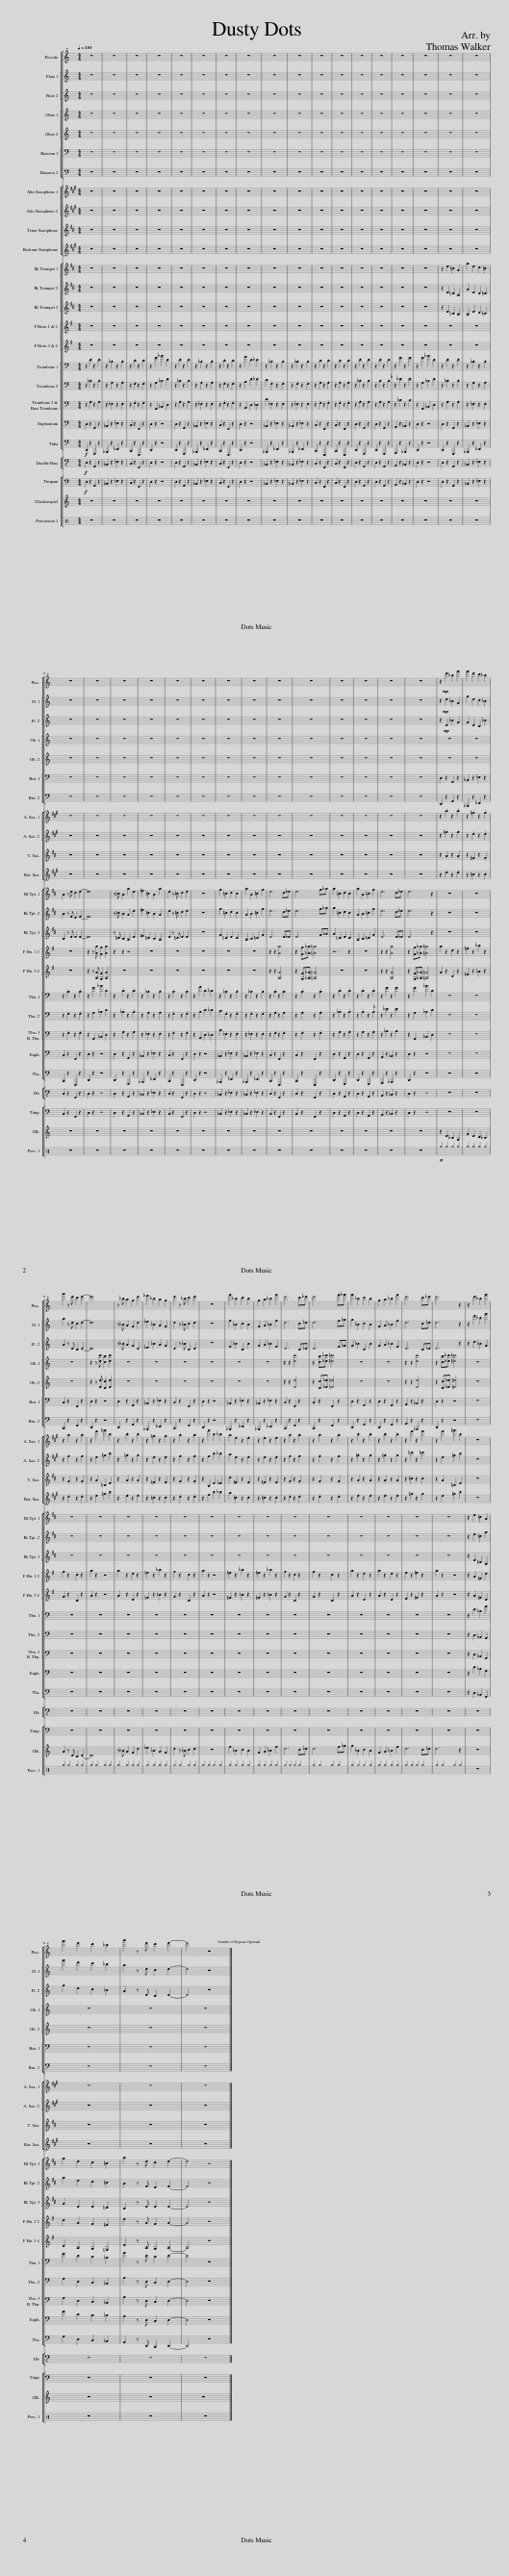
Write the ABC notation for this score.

X:1
%%score [ 1 [ 2 3 ] [ 4 5 ] [ 6 7 ] ] [ [ ] ] [ [ 8 9 ] 10 11 ] [ [ 12 13 14 ] [ 15 16 ] [ 17 18 19 ] 20 21 ] 22 [ 23 24 25 ]
L:1/8
Q:1/4=153
M:4/4
I:linebreak $
K:C
V:1 treble+8
V:2 treble
V:3 treble
V:4 treble
V:5 treble
V:6 bass
V:7 bass
V:8 treble transpose=-9
V:9 treble transpose=-9
V:10 treble transpose=-14
V:11 treble transpose=-21
V:12 treble transpose=-2
V:13 treble transpose=-2
V:14 treble transpose=-2
V:15 treble transpose=-7
V:16 treble transpose=-7
V:17 bass
V:18 bass
V:19 bass
V:20 bass
V:21 bass
V:22 bass-8
V:23 bass
V:24 treble transpose=24
V:25 perc
K:none
V:1
 z8 | z8 | z8 | z8 | z8 | %5
 z8 | z8 | z8 | z8 | z8 | %10
 z8 | z8 | z8 | z8 | z8 | %15
 z8 | z8 | z8 |$ z8 | z8 | %20
 z8 | z8 | z8 | z8 | z8 | %25
 z8 | z8 | z8 | z8 | z8 | %30
 z8 | z8 | z2!mp! d'2 _b2 g'2 | g'2 d'2 c'2 _b2 |$ a'2 z d' c'2 d'2- | %35
 d'8 | z _b a2 g2 d'2 | _e'2 _b2 a2 g2 | d'2 z _b c'2 d'2 | z8 | %40
 f'2 _b2 c'2 b2 | g2 a2 _b2 f'2 | d'6 c'_d' | d'6 f'_g' | g'2 _b2 c'2 b2 | %45
 g2 a2 _b2 f'2 | d'6 c'_d' | d'6 z2 | z2 d'2 _b2 g'2 |$ g'2 d'2 c'2 _b2 | %50
 a'2 z d' c'2 d'2- | d'4 z4 |] %52
V:2
 z8 | z8 | z8 | z8 | z8 | %5
 z8 | z8 | z8 | z8 | z8 | %10
 z8 | z8 | z8 | z8 | z8 | %15
 z8 | z8 | z8 |$ z8 | z8 | %20
 z8 | z8 | z8 | z8 | z8 | %25
 z8 | z8 | z8 | z8 | z8 | %30
 z8 | z8 | z2!mp! d2 _B2 G2 | g2 d2 c2 _B2 |$ a2 z d c2 d2- | %35
 d8 | z _B A2 G2 d2 | _e2 _B2 A2 G2 | d2 z _B c2 d2 | z8 | %40
 f2 _B2 c2 B2 | G2 A2 _B2 f2 | d6 c_d | d6 f_g | g2 _B2 c2 B2 | %45
 G2 A2 _B2 f2 | d6 c_d | d6 z2 | z2 d'2 _b2 g'2 |$ g'2 d'2 c'2 _b2 | %50
 a2 z d c2 d2- | d4 z4 |] %52
V:3
 z8 | z8 | z8 | z8 | z8 | %5
 z8 | z8 | z8 | z8 | z8 | %10
 z8 | z8 | z8 | z8 | z8 | %15
 z8 | z8 | z8 |$ z8 | z8 | %20
 z8 | z8 | z8 | z8 | z8 | %25
 z8 | z8 | z8 | z8 | z8 | %30
 z8 | z8 | z2!mp! D2 _B2 G2 | G2 D2 C2 _B2 |$ A2 z D C2 D2- | %35
 D8 | z _B A2 G2 D2 | _E2 _B2 A2 G2 | D2 z _B C2 D2 | z8 | %40
 F2 _B2 C2 B2 | G2 A2 _B2 F2 | D6 C_D | D6 F_G | G2 _B2 C2 B2 | %45
 G2 A2 _B2 F2 | D6 C_D | D6 z2 | z2 d2 _B2 G2 |$ g2 d2 c2 _B2 | %50
 A2 z D C2 D2- | D4 z4 |] %52
V:4
 z8 | z8 | z8 | z8 | z8 | %5
 z8 | z8 | z8 | z8 | z8 | %10
 z8 | z8 | z8 | z8 | z8 | %15
 z8 | z8 | z8 |$ z8 | z8 | %20
 z8 | z8 | z8 | z8 | z8 | %25
 z8 | z8 | z8 | z8 | z8 | %30
 z8 | z8 | z8 | z8 |$ z8 | %35
 z2 z [dd'] [cc']2 [dd']2 | z8 | z8 | z8 | z8 | %40
 z8 | z8 | z2 z2 [dd']4 | z2 [cc'][_d_d'] [=d=d']4 | z8 | %45
 z8 | z2 z2 [dd']4 | z2 [cc'][_d_d'] [=d=d']4 | z8 |$ z8 | %50
 z8 | z8 |] %52
V:5
 z8 | z8 | z8 | z8 | z8 | %5
 z8 | z8 | z8 | z8 | z8 | %10
 z8 | z8 | z8 | z8 | z8 | %15
 z8 | z8 | z8 |$ z8 | z8 | %20
 z8 | z8 | z8 | z8 | z8 | %25
 z8 | z8 | z8 | z8 | z8 | %30
 z8 | z8 | z8 | z8 |$ z8 | %35
 z2 z [Dd] [Cc]2 [Dd]2 | z8 | z8 | z8 | z8 | %40
 z8 | z8 | z2 z2 [Dd]4 | z2 [Cc][_D_d] [=D=d]4 | z8 | %45
 z8 | z2 z2 [Dd]4 | z2 [Cc][_D_d] [=D=d]4 | z8 |$ z8 | %50
 z8 | z8 |] %52
V:6
 z8 | z8 | z8 | z8 | z8 | %5
 z8 | z8 | z8 | z8 | z8 | %10
 z8 | z8 | z8 | z8 | z8 | %15
 z8 | z8 | z8 |$ z8 | z8 | %20
 z8 | z8 | z8 | z8 | z8 | %25
 z8 | z8 | z8 | z8 | z8 | %30
 z8 | z8 | D,2 z2 G,,2 z2 | _B,,2 z2 _E,2 z2 |$ C,2 z2 F,,2 z2 | %35
 D,2 z2 z4 | D,2 z2 G,,2 z2 | _B,,2 z2 _E,2 z2 | C,2 z2 F,,2 z2 | D,2 z2 z4 | %40
 _B,,2 z2 _E,2 z2 | _B,,2 z2 _E,2 z2 | C,2 z2 F,,2 z2 | C,2 z2 F,,2 z2 | D,2 z2 G,,2 z2 | %45
 D,2 z2 G,,2 z2 | A,,2 z2 _B,,2 z2 | D,2 z2 z4 | z8 |$ z8 | %50
 z8 | z8 |] %52
V:7
 z8 | z8 | z8 | z8 | z8 | %5
 z8 | z8 | z8 | z8 | z8 | %10
 z8 | z8 | z8 | z8 | z8 | %15
 z8 | z8 | z8 |$ z8 | z8 | %20
 z8 | z8 | z8 | z8 | z8 | %25
 z8 | z8 | z8 | z8 | z8 | %30
 z8 | z8 | D,,2 z2 G,,2 z2 | _B,,,2 z2 _E,,2 z2 |$ C,,2 z2 F,,2 z2 | %35
 D,,2 z2 z4 | D,,2 z2 G,,2 z2 | _B,,,2 z2 _E,,2 z2 | C,,2 z2 F,,2 z2 | D,,2 z2 z4 | %40
 _B,,,2 z2 _E,,2 z2 | _B,,,2 z2 _E,,2 z2 | C,,2 z2 F,,2 z2 | C,,2 z2 F,,2 z2 | D,,2 z2 G,,2 z2 | %45
 D,,2 z2 G,,2 z2 | A,,2 z2 _B,,,2 z2 | D,,2 z2 z4 | z8 |$ z8 | %50
 z8 | z8 |] %52
V:8
[K:A] z8 | z8 | z8 | z8 | z8 | %5
 z8 | z8 | z8 | z8 | z8 | %10
 z8 | z8 | z8 | z8 | z8 | %15
 z8 | z8 | z8 |$ z8 | z8 | %20
 z8 | z8 | z8 | z8 | z8 | %25
 z8 | z8 | z8 | z8 | z8 | %30
 z8 | z8 | z2 .b2 z2 .b2 | z2 .=g2 z2 .g2 |$ z2 .a2 z2 .a2 | %35
 z2 e'2 =g'2 b2 | z2 .b2 z2 .b2 | z2 .=g2 z2 .g2 | z2 .a2 z2 .a2 | z2 f'2 b2 _b2 | %40
 a2 .e2 z2 .e2 | z2 .e2 z2 .e2 | z2 .a2 z2 .a2 | z2 .a2 z2 .a2 | z2 .b2 z2 .b2 | %45
 z2 .b2 z2 .b2 | z2 e'2 z2 e'2 | z2 e'2 =g'2 b2 | z8 |$ z8 | %50
 z8 | z8 |] %52
V:9
[K:A] z8 | z8 | z8 | z8 | z8 | %5
 z8 | z8 | z8 | z8 | z8 | %10
 z8 | z8 | z8 | z8 | z8 | %15
 z8 | z8 | z8 |$ z8 | z8 | %20
 z8 | z8 | z8 | z8 | z8 | %25
 z8 | z8 | z8 | z8 | z8 | %30
 z8 | z8 | z2 .=g2 z2 .g2 | z2 .e2 z2 .e2 |$ z2 .f2 z2 .f2 | %35
 z2 e2 =g2 b2 | z2 .=g2 z2 .g2 | z2 .e2 z2 .e2 | z2 .f2 z2 .f2 | z2 f2 b2 _b2 | %40
 a2 .e2 z2 .e2 | z2 .e2 z2 .e2 | z2 .f2 z2 .f2 | z2 .f2 z2 .f2 | z2 .=g2 z2 .g2 | %45
 z2 .=g2 z2 .g2 | z2 =c'2 z2 =c'2 | z2 e2 =g2 b2 | z8 |$ z8 | %50
 z8 | z8 |] %52
V:10
[K:D] z8 | z8 | z8 | z8 | z8 | %5
 z8 | z8 | z8 | z8 | z8 | %10
 z8 | z8 | z8 | z8 | z8 | %15
 z8 | z8 | z8 |$ z8 | z8 | %20
 z8 | z8 | z8 | z8 | z8 | %25
 z8 | z8 | z8 | z8 | z8 | %30
 z8 | z8 | z2 .A2 z2 .A2 | z2 .=F2 z2 .F2 |$ z2 .G2 z2 .G2 | %35
 z2 A2 =C2 E2 | z2 .A2 z2 .A2 | z2 .=F2 z2 .F2 | z2 .G2 z2 .G2 | z2 B,2 E2 _E2 | %40
 d2 .=F2 z2 .F2 | z2 .=F2 z2 .F2 | z2 .G2 z2 .G2 | z2 .G2 z2 .G2 | z2 .A2 z2 .A2 | %45
 z2 .A2 z2 .A2 | z2 =c2 z2 c2 | z2 A2 =C2 E2 | z8 |$ z8 | %50
 z8 | z8 |] %52
V:11
[K:A] z8 | z8 | z8 | z8 | z8 | %5
 z8 | z8 | z8 | z8 | z8 | %10
 z8 | z8 | z8 | z8 | z8 | %15
 z8 | z8 | z8 |$ z8 | z8 | %20
 z8 | z8 | z8 | z8 | z8 | %25
 z8 | z8 | z8 | z8 | z8 | %30
 z8 | z8 | z2 .e2 z2 .e2 | z2 .=c2 z2 .c2 |$ z2 .d2 z2 .d2 | %35
 z2 e2 =g2 b2 | z2 .e2 z2 .e2 | z2 .=c2 z2 .c2 | z2 .d2 z2 .d2 | z2 f2 b2 _b2 | %40
 a2 .=c2 z2 .c2 | z2 .=c2 z2 .c2 | z2 .d2 z2 .d2 | z2 .d2 z2 .d2 | z2 .e2 z2 .e2 | %45
 z2 .e2 z2 .e2 | z2 =g2 z2 g2 | z2 e2 =g2 b2 | z8 |$ z8 | %50
 z8 | z8 |] %52
V:12
[K:D] z8 | z8 | z8 | z8 | z8 | %5
 z8 | z8 | z8 | z8 | z8 | %10
 z8 | z8 | z8 | z8 | z8 | %15
 z8 | z2 e2 =c2 A2 | a2 e2 d2 =c2 |$ B2 z e d2 e2- | e8 | %20
 z =c B2 a2 e2 | =f2 =c2 B2 a2 | e2 z =c d2 e2 | z8 | g2 =c2 d2 c2 | %25
 a2 B2 =c2 g2 | e6 d_e | e6 g_a | a2 =c2 d2 c2 | a2 B2 =c2 g2 | %30
 e6 d_e | e6 z2 | z8 | z8 |$ z8 | %35
 z8 | z8 | z8 | z8 | z8 | %40
 z8 | z8 | z8 | z8 | z8 | %45
 z8 | z8 | z8 | z2 e2 =c2 A2 |$ a2 e2 d2 =c2 | %50
 b2 z e d2 e2- | e4 z4 |] %52
V:13
[K:D] z8 | z8 | z8 | z8 | z8 | %5
 z8 | z8 | z8 | z8 | z8 | %10
 z8 | z8 | z8 | z8 | z8 | %15
 z8 | z2 E2 =C2 A,2 | A2 E2 D2 =C2 |$ B2 z E D2 E2- | E8 | %20
 z =c B2 A2 e2 | =f2 =c2 B2 A2 | e2 z =c d2 e2 | z8 | g2 =c2 d2 c2 | %25
 A2 B2 =c2 g2 | e6 d_e | e6 g_a | a2 =c2 d2 c2 | A2 B2 =c2 g2 | %30
 e6 d_e | e6 z2 | z8 | z8 |$ z8 | %35
 z8 | z8 | z8 | z8 | z8 | %40
 z8 | z8 | z8 | z8 | z8 | %45
 z8 | z8 | z8 | z2 e2 =c2 a2 |$ a2 e2 d2 =c2 | %50
 B2 z E D2 E2- | E4 z4 |] %52
V:14
[K:D] z8 | z8 | z8 | z8 | z8 | %5
 z8 | z8 | z8 | z8 | z8 | %10
 z8 | z8 | z8 | z8 | z8 | %15
 z8 | z2 E2 =C2 A,2 | A,2 E2 D2 =C2 |$ B,2 z E D2 E2- | E8 | %20
 z =C B,2 A,2 E2 | =F2 =C2 B,2 A,2 | E2 z =C D2 E2 | z8 | G2 =C2 D2 C2 | %25
 A,2 B,2 =C2 G2 | E6 D_E | E6 G_A | A2 =C2 D2 C2 | A,2 B,2 =C2 G2 | %30
 E6 D_E | E6 z2 | z8 | z8 |$ z8 | %35
 z8 | z8 | z8 | z8 | z8 | %40
 z8 | z8 | z8 | z8 | z8 | %45
 z8 | z8 | z8 | z2 E2 =C2 A,2 |$ A2 E2 D2 =C2 | %50
 B,2 z E D2 E2- | E4 z4 |] %52
V:15
[K:G] z8 | z8 | z8 | z8 | z8 | %5
 z8 | z8 | z8 | z8 | z8 | %10
 z8 | z8 | z8 | z8 | z8 | %15
 z8 | z8 | z8 |$ z8 | z2 z [Aa] [Gg]2 [Aa]2 | %20
 z2 z2 z4 | z8 | z8 | z8 | z8 | %25
 z8 | z2 z2 [Aa]4 | z2 [Gg][_A_a] [=A=a]4 | z6 z2 | z8 | %30
 z2 z2 [Aa]4 | z2 [Gg][_A_a] [=A=a]4 | a2 z2 d2 z2 | =f2 z2 _b2 z2 |$ g2 z2 c2 z2 | %35
 a2 z2 z4 | a2 z2 d2 z2 | =f2 z2 _b2 z2 | g2 z2 c2 z2 | a2 z2 z4 | %40
 =f2 z2 _b2 z2 | =f2 z2 _b2 z2 | g2 z2 c2 z2 | g2 z2 c2 z2 | a2 z2 d2 z2 | %45
 a2 z2 d2 z2 | e2 z2 =f2 z2 | a2 z2 z4 | z2 A2 =F2 d2 |$ d2 A2 G2 =F2 | %50
 e2 z A G2 A2- | A4 z4 |] %52
V:16
[K:G] z8 | z8 | z8 | z8 | z8 | %5
 z8 | z8 | z8 | z8 | z8 | %10
 z8 | z8 | z8 | z8 | z8 | %15
 z8 | z8 | z8 |$ z8 | z2 z [A,A] [G,G]2 [A,A]2 | %20
 z8 | z8 | z8 | z8 | z8 | %25
 z8 | z2 z2 [A,A]4 | z2 [G,G][_A,_A] [=A,=A]4 | z8 | z8 | %30
 z2 z2 [A,A]4 | z2 [G,G][_A,_A] [=A,=A]4 | A2 z2 D2 z2 | =F2 z2 _B2 z2 |$ G2 z2 C2 z2 | %35
 A2 z2 z4 | A2 z2 D2 z2 | =F2 z2 _B2 z2 | G2 z2 C2 z2 | A2 z2 z4 | %40
 =F2 z2 _B2 z2 | =F2 z2 _B2 z2 | G2 z2 C2 z2 | G2 z2 C2 z2 | A2 z2 D2 z2 | %45
 A2 z2 D2 z2 | E2 z2 =F2 z2 | A2 z2 z4 | z2 A2 =F2 D2 |$ D2 A,2 G,2 =F,2 | %50
 E2 z A, G,2 A,2- | A,4 z4 |] %52
V:17
 z2 .D2 z2 .D2 | z2 ._B,2 z2 .B,2 | z2 .C2 z2 .C2 | z2 G2 _B2 D2 | z2 .D2 z2 .D2 | %5
 z2 ._B,2 z2 .B,2 | z2 .C2 z2 .C2 | z2 A2 D2 _D2 | z2 ._B,2 z2 .B,2 | z2 ._B,2 z2 .B,2 | %10
 z2 .C2 z2 .C2 | z2 .C2 z2 .C2 | z2 .D2 z2 .D2 | z2 .D2 z2 .D2 | z2 G2 z2 G2 | %15
 z2 G2 _B2 D2 | z2 .D2 z2 .D2 | z2 ._B,2 z2 .B,2 |$ z2 .C2 z2 .C2 | z2 G2 _B2 D2 | %20
 z2 .D2 z2 .D2 | z2 ._B,2 z2 .B,2 | z2 .C2 z2 .C2 | z2 A2 D2 _D2 | z2 ._B,2 z2 .B,2 | %25
 z2 ._B,2 z2 .B,2 | z2 .C2 z2 .C2 | z2 .C2 z2 .C2 | z2 .D2 z2 .D2 | z2 .D2 z2 .D2 | %30
 z2 G2 z2 G2 | z2 G2 _B2 D2 | z8 | z8 |$ z8 | %35
 z8 | z8 | z8 | z8 | z8 | %40
 z8 | z8 | z8 | z8 | z8 | %45
 z8 | z8 | z8 | z2 D2 _B,2 G2 |$ G2 D2 C2 _B,2 | %50
 A2 z D C2 D2- | D4 z4 |] %52
V:18
 z2 ._B,2 z2 .B,2 | z2 .G,2 z2 .G,2 | z2 .F,2 z2 .F,2 | z2 G,2 _B,2 D2 | z2 ._B,2 z2 .B,2 | %5
 z2 .G,2 z2 .G,2 | z2 .F,2 z2 .F,2 | z2 A,2 D2 _D2 | C2 .F,2 z2 .F,2 | z2 .F,2 z2 .F,2 | %10
 z2 .G,2 z2 .G,2 | z2 .G,2 z2 .G,2 | z2 ._B,2 z2 .B,2 | z2 ._B,2 z2 .B,2 | z2 _E2 z2 E2 | %15
 z2 G,2 _B,2 D2 | z2 ._B,2 z2 .B,2 | z2 .G,2 z2 .G,2 |$ z2 .F,2 z2 .F,2 | z2 G,2 _B,2 D2 | %20
 z2 ._B,2 z2 .B,2 | z2 .G,2 z2 .G,2 | z2 .F,2 z2 .F,2 | z2 A,2 D2 _D2 | C2 .F,2 z2 .F,2 | %25
 z2 .F,2 z2 .F,2 | z2 .G,2 z2 .G,2 | z2 .G,2 z2 .G,2 | z2 ._B,2 z2 .B,2 | z2 ._B,2 z2 .B,2 | %30
 z2 _E2 z2 E2 | z2 G,2 _B,2 D2 | z8 | z8 |$ z8 | %35
 z8 | z8 | z8 | z8 | z8 | %40
 z8 | z8 | z8 | z8 | z8 | %45
 z8 | z8 | z8 | z2 D,2 _B,,2 G,,2 |$ G,2 D,2 C,2 _B,,2 | %50
 A,2 z D, C,2 D,2- | D,4 z4 |] %52
V:19
 z2 .G,2 z2 .G,2 | z2 ._E,2 z2 .E,2 | z2 .F,2 z2 .F,2 | z2 G,,2 _B,,2 D,2 | z2 .G,2 z2 .G,2 | %5
 z2 ._E,2 z2 .E,2 | z2 .F,2 z2 .F,2 | z2 A,,2 D,2 _D,2 | C2 ._E,2 z2 .E,2 | z2 ._E,2 z2 .E,2 | %10
 z2 .F,2 z2 .F,2 | z2 .F,2 z2 .F,2 | z2 .G,2 z2 .G,2 | z2 .G,2 z2 .G,2 | z2 _B,2 z2 B,2 | %15
 z2 G,,2 _B,,2 D,2 | z2 .G,2 z2 .G,2 | z2 ._E,2 z2 .E,2 |$ z2 .F,2 z2 .F,2 | z2 G,,2 _B,,2 D,2 | %20
 z2 .G,2 z2 .G,2 | z2 ._E,2 z2 .E,2 | z2 .F,2 z2 .F,2 | z2 A,,2 D,2 _D,2 | C2 ._E,2 z2 .E,2 | %25
 z2 ._E,2 z2 .E,2 | z2 .F,2 z2 .F,2 | z2 .F,2 z2 .F,2 | z2 .G,2 z2 .G,2 | z2 .G,2 z2 .G,2 | %30
 z2 _B,2 z2 B,2 | z2 G,,2 _B,,2 D,2 | z8 | z8 |$ z8 | %35
 z8 | z8 | z8 | z8 | z8 | %40
 z8 | z8 | z8 | z8 | z8 | %45
 z8 | z8 | z8 | z2 D,2 _B,,2 G,,2 |$ G,2 D,2 C,2 _B,,2 | %50
 A,2 z D, C,2 D,2- | D,4 z4 |] %52
V:20
 D,2 z2 G,,2 z2 | _B,,2 z2 _E,2 z2 | C,2 z2 F,,2 z2 | D,2 z2 z4 | D,2 z2 G,,2 z2 | %5
 _B,,2 z2 _E,2 z2 | C,2 z2 F,,2 z2 | D,2 z2 z4 | _B,,2 z2 _E,2 z2 | _B,,2 z2 _E,2 z2 | %10
 C,2 z2 F,,2 z2 | C,2 z2 F,,2 z2 | D,2 z2 G,,2 z2 | D,2 z2 G,,2 z2 | A,,2 z2 _B,,2 z2 | %15
 D,2 z2 z4 | D,2 z2 G,,2 z2 | _B,,2 z2 _E,2 z2 |$ C,2 z2 F,,2 z2 | D,2 z2 z4 | %20
 D,2 z2 G,,2 z2 | _B,,2 z2 _E,2 z2 | C,2 z2 F,,2 z2 | D,2 z2 z4 | _B,,2 z2 _E,2 z2 | %25
 _B,,2 z2 _E,2 z2 | C,2 z2 F,,2 z2 | C,2 z2 F,,2 z2 | D,2 z2 G,,2 z2 | D,2 z2 G,,2 z2 | %30
 A,,2 z2 _B,,2 z2 | D,2 z2 z4 | z8 | z8 |$ z8 | %35
 z8 | z8 | z8 | z8 | z8 | %40
 z8 | z8 | z8 | z8 | z8 | %45
 z8 | z8 | z8 | z2 D2 _B,2 G,2 |$ G2 D2 C2 _B,2 | %50
 A,2 z D, C,2 D,2- | D,4 z4 |] %52
V:21
!f! D,,2 z2 G,,,2 z2 | _B,,,2 z2 _E,,2 z2 | C,,2 z2 F,,,2 z2 | D,,2 z2 z4 | D,,2 z2 G,,,2 z2 | %5
 _B,,,2 z2 _E,,2 z2 | C,,2 z2 F,,,2 z2 | D,,2 z2 z4 | _B,,,2 z2 _E,,2 z2 | _B,,,2 z2 _E,,2 z2 | %10
 C,,2 z2 F,,,2 z2 | C,,2 z2 F,,,2 z2 | D,,2 z2 G,,,2 z2 | D,,2 z2 G,,,2 z2 | A,,,2 z2 _B,,,2 z2 | %15
 D,,2 z2 z4 | D,,2 z2 G,,,2 z2 | _B,,,2 z2 _E,,2 z2 |$ C,,2 z2 F,,,2 z2 | D,,2 z2 z4 | %20
 D,,2 z2 G,,,2 z2 | _B,,,2 z2 _E,,2 z2 | C,,2 z2 F,,,2 z2 | D,,2 z2 z4 | _B,,,2 z2 _E,,2 z2 | %25
 _B,,,2 z2 _E,,2 z2 | C,,2 z2 F,,,2 z2 | C,,2 z2 F,,,2 z2 | D,,2 z2 G,,,2 z2 | D,,2 z2 G,,,2 z2 | %30
 A,,,2 z2 _B,,,2 z2 | D,,2 z2 z4 | z8 | z8 |$ z8 | %35
 z8 | z8 | z8 | z8 | z8 | %40
 z8 | z8 | z8 | z8 | z8 | %45
 z8 | z8 | z8 | z2 D,2 _B,,2 G,,2 |$ G,2 D,2 C,2 _B,,2 | %50
 A,,2 z D,, C,,2 D,,2- | D,,4 z4 |] %52
V:22
!f! D,2 z2 G,,2 z2 | _B,,2 z2 _E,2 z2 | C,2 z2 F,,2 z2 | D,2 z2 z4 | D,2 z2 G,,2 z2 | %5
 _B,,2 z2 _E,2 z2 | C,2 z2 F,,2 z2 | D,2 z2 z4 | _B,,2 z2 _E,2 z2 | _B,,2 z2 _E,2 z2 | %10
 C,2 z2 F,,2 z2 | C,2 z2 F,,2 z2 | D,2 z2 G,,2 z2 | D,2 z2 G,,2 z2 | A,,2 z2 _B,,2 z2 | %15
 D,2 z2 z4 | D,2 z2 G,,2 z2 | _B,,2 z2 _E,2 z2 |$ C,2 z2 F,,2 z2 | D,2 z2 z4 | %20
 D,2 z2 G,,2 z2 | _B,,2 z2 _E,2 z2 | C,2 z2 F,,2 z2 | D,2 z2 z4 | _B,,2 z2 _E,2 z2 | %25
 _B,,2 z2 _E,2 z2 | C,2 z2 F,,2 z2 | C,2 z2 F,,2 z2 | D,2 z2 G,,2 z2 | D,2 z2 G,,2 z2 | %30
 A,,2 z2 _B,,2 z2 | D,2 z2 z4 | z8 | z8 |$ z8 | %35
 z8 | z8 | z8 | z8 | z8 | %40
 z8 | z8 | z8 | z8 | z8 | %45
 z8 | z8 | z8 | z8 |$ z8 | %50
 z8 | z8 |] %52
V:23
!f! D,2 z2 G,,2 z2 | _B,,2 z2 _E,2 z2 | C,2 z2 F,,2 z2 | D,2 z2 z4 | D,2 z2 G,,2 z2 | %5
 _B,,2 z2 _E,2 z2 | C,2 z2 F,,2 z2 | D,2 z2 z4 | _B,,2 z2 _E,2 z2 | _B,,2 z2 _E,2 z2 | %10
 C,2 z2 F,,2 z2 | C,2 z2 F,,2 z2 | D,2 z2 G,,2 z2 | D,2 z2 G,,2 z2 | A,,2 z2 _B,,2 z2 | %15
 D,2 z2 z4 | D,2 z2 G,,2 z2 | _B,,2 z2 _E,2 z2 |$ C,2 z2 F,,2 z2 | D,2 z2 z4 | %20
 D,2 z2 G,,2 z2 | _B,,2 z2 _E,2 z2 | C,2 z2 F,,2 z2 | D,2 z2 z4 | _B,,2 z2 _E,2 z2 | %25
 _B,,2 z2 _E,2 z2 | C,2 z2 F,,2 z2 | C,2 z2 F,,2 z2 | D,2 z2 G,,2 z2 | D,2 z2 G,,2 z2 | %30
 A,,2 z2 _B,,2 z2 | D,2 z2 z4 | z8 | z8 |$ z8 | %35
 z8 | z8 | z8 | z8 | z8 | %40
 z8 | z8 | z8 | z8 | z8 | %45
 z8 | z8 | z8 | z8 |$ z8 | %50
 z8 | z8 |] %52
V:24
 z8 | z8 | z8 | z8 | z8 | %5
 z8 | z8 | z8 | z8 | z8 | %10
 z8 | z8 | z8 | z8 | z8 | %15
 z8 | z8 | z8 |$ z8 | z8 | %20
 z8 | z8 | z8 | z8 | z8 | %25
 z8 | z8 | z8 | z8 | z8 | %30
 z8 | z8 | z2 D2 _B,2 G,2 | G2 D2 C2 _B,2 |$ A2 z D C2 (D2 | %35
 D8) | z _B A2 G2 d2 | _e2 _B2 A2 G2 | d2 z _B c2 d2 | z8 | %40
 f2 _B2 c2 B2 | G2 A2 _B2 f2 | d6 c_d | d6 f_g | g2 _B2 c2 B2 | %45
 G2 A2 _B2 f2 | d6 c_d | d6 z2 | z8 |$ z8 | %50
 z8 | z8 |] %52
V:25
 z8 | z8 | z8 | z8 | z8 | %5
 z8 | z8 | z8 | z8 | z8 | %10
 z8 | z8 | z8 | z8 | z8 | %15
 z8 | z8 | z8 |$ z8 | z8 | %20
 z8 | z8 | z8 | z8 | z8 | %25
 z8 | z8 | z8 | z8 | z8 | %30
 z8 | z8 |!p! ^g2 ^g2 ^g2 ^g2 | ^g2 ^g2 ^g2 ^g2 |$ ^g2 ^g2 ^g2 ^g2 | %35
 ^g2 ^g2 ^g2 ^g2 | ^g2 ^g2 ^g2 ^g2 | ^g2 ^g2 ^g2 ^g2 | ^g2 ^g2 ^g2 ^g2 | ^g2 ^g2 ^g2 ^g2 | %40
 ^g2 ^g2 ^g2 ^g2 | ^g2 ^g2 ^g2 ^g2 | ^g2 ^g2 ^g2 ^g2 | ^g2 ^g2 ^g2 ^g2 | ^g2 ^g2 ^g2 ^g2 | %45
 ^g2 ^g2 ^g2 ^g2 | ^g2 ^g2 ^g2 ^g2 | ^g2 ^g2 ^g2 ^g2 | z8 |$ z8 | %50
 z8 | z8 |] %52
